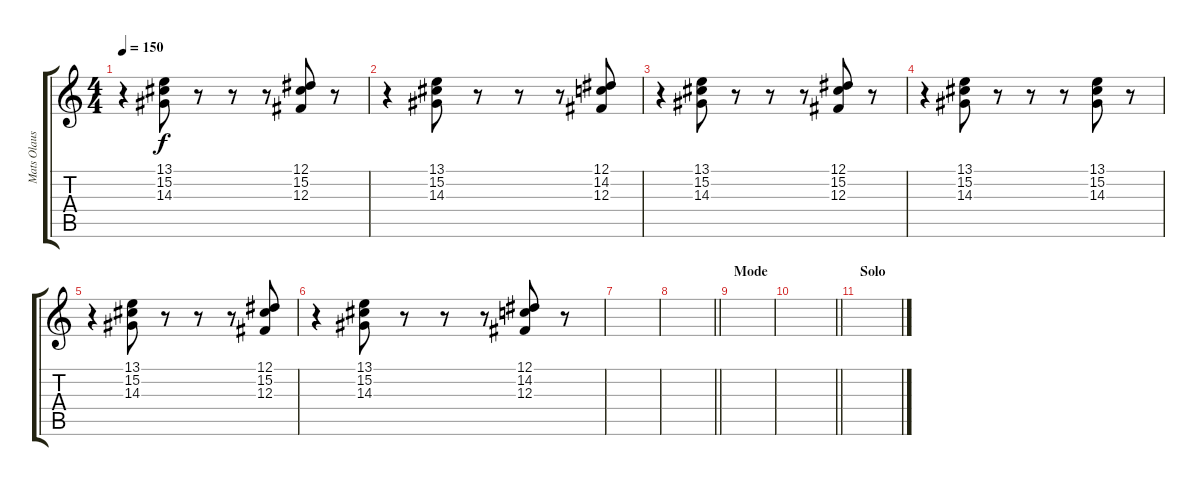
\track ("Mats Olausson" "Mats Olaus") {instrument violin}
\staff {score tabs}
\tuning (Eb4 Bb3 Gb3 Db3 Ab2 Eb2) {hide}
\ts (4 4)
\tempo 150
\clef g2
\ks c
r.4{dy f} (13.1 15.2 14.3).8 r.8 r.8 r.8 (12.1 15.2 12.3).8 r.8 |
r.4 (13.1 15.2 14.3).8 r.8 r.8 r.8 (12.1 14.2 12.3).8 |
r.4 (13.1 15.2 14.3).8 r.8 r.8 r.8 (12.1 15.2 12.3).8 r.8 |
r.4 (13.1 15.2 14.3).8 r.8 r.8 r.8 (13.1 15.2 14.3).8 r.8 |
r.4 (13.1 15.2 14.3).8 r.8 r.8 r.8 (12.1 15.2 12.3).8 |
r.4 (13.1 15.2 14.3).8 r.8 r.8 r.8 (12.1 14.2 12.3).8 r.8 |
|
\barLineRight lightlight
|
\section ("" "Mode")
|
\barLineRight lightlight
|
\section ("" "Solo")
